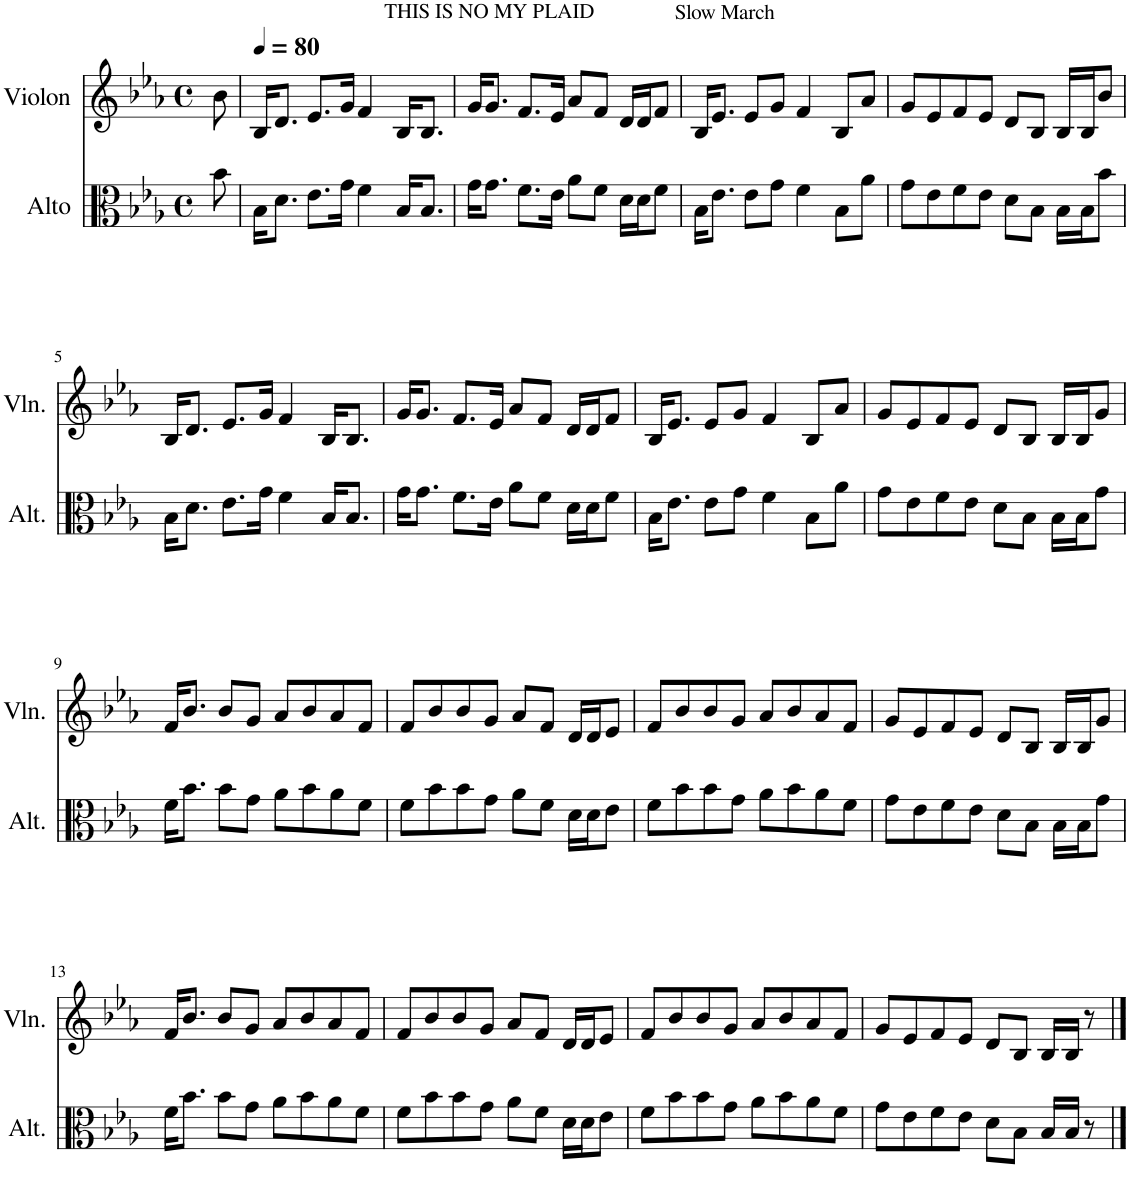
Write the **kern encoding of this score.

**kern	**kern
*part2	*part1
*staff2	*staff1
*I"Alto	*I"Violon
*I'Alt.	*I'Vln.
*clefC3	*clefG2
*k[b-e-a-]	*k[b-e-a-]
*M4/4	*M4/4
*met(c)	*met(c)
=	=
8b-\	8b-\
=1	=1
*	*MM80
16B-\KL	16B-/KL
8.d\J	8.d/J
8.e-\L	8.e-/L
16g\Jk	16g/Jk
!	!LO:TX:a:t=THIS IS NO MY PLAID
4f\	4f/
16B-/KL	16B-/KL
8.B-/J	8.B-/J
=2	=2
16g\KL	16g/KL
8.g\J	8.g/J
8.f\L	8.f/L
16e-\Jk	16e-/Jk
8a-\L	8a-/L
8f\J	8f/J
16d\LL	16d/LL
16d\J	16d/J
8f\J	8f/J
=3	=3
!	!LO:TX:a:t=Slow March
16B-\KL	16B-/KL
8.e-\J	8.e-/J
8e-\L	8e-/L
8g\J	8g/J
4f\	4f/
8B-\L	8B-/L
8a-\J	8a-/J
=4	=4
8g\L	8g/L
8e-\	8e-/
8f\	8f/
8e-\J	8e-/J
8d\L	8d/L
8B-\J	8B-/J
16B-\LL	16B-/LL
16B-\J	16B-/J
8b-\J	8b-/J
!!LO:LB:g=z
=5	=5
16B-\KL	16B-/KL
8.d\J	8.d/J
8.e-\L	8.e-/L
16g\Jk	16g/Jk
4f\	4f/
16B-/KL	16B-/KL
8.B-/J	8.B-/J
=6	=6
16g\KL	16g/KL
8.g\J	8.g/J
8.f\L	8.f/L
16e-\Jk	16e-/Jk
8a-\L	8a-/L
8f\J	8f/J
16d\LL	16d/LL
16d\J	16d/J
8f\J	8f/J
=7	=7
16B-\KL	16B-/KL
8.e-\J	8.e-/J
8e-\L	8e-/L
8g\J	8g/J
4f\	4f/
8B-\L	8B-/L
8a-\J	8a-/J
=8	=8
8g\L	8g/L
8e-\	8e-/
8f\	8f/
8e-\J	8e-/J
8d\L	8d/L
8B-\J	8B-/J
16B-\LL	16B-/LL
16B-\J	16B-/J
8g\J	8g/J
!!LO:LB:g=z
=9	=9
16f\KL	16f/KL
8.b-\J	8.b-/J
8b-\L	8b-/L
8g\J	8g/J
8a-\L	8a-/L
8b-\	8b-/
8a-\	8a-/
8f\J	8f/J
=10	=10
8f\L	8f/L
8b-\	8b-/
8b-\	8b-/
8g\J	8g/J
8a-\L	8a-/L
8f\J	8f/J
16d\LL	16d/LL
16d\J	16d/J
8e-\J	8e-/J
=11	=11
8f\L	8f/L
8b-\	8b-/
8b-\	8b-/
8g\J	8g/J
8a-\L	8a-/L
8b-\	8b-/
8a-\	8a-/
8f\J	8f/J
=12	=12
8g\L	8g/L
8e-\	8e-/
8f\	8f/
8e-\J	8e-/J
8d\L	8d/L
8B-\J	8B-/J
16B-\LL	16B-/LL
16B-\J	16B-/J
8g\J	8g/J
!!LO:LB:g=z
=13	=13
16f\KL	16f/KL
8.b-\J	8.b-/J
8b-\L	8b-/L
8g\J	8g/J
8a-\L	8a-/L
8b-\	8b-/
8a-\	8a-/
8f\J	8f/J
=14	=14
8f\L	8f/L
8b-\	8b-/
8b-\	8b-/
8g\J	8g/J
8a-\L	8a-/L
8f\J	8f/J
16d\LL	16d/LL
16d\J	16d/J
8e-\J	8e-/J
=15	=15
8f\L	8f/L
8b-\	8b-/
8b-\	8b-/
8g\J	8g/J
8a-\L	8a-/L
8b-\	8b-/
8a-\	8a-/
8f\J	8f/J
=16	=16
8g\L	8g/L
8e-\	8e-/
8f\	8f/
8e-\J	8e-/J
8d\L	8d/L
8B-\J	8B-/J
16B-/LL	16B-/LL
16B-/JJ	16B-/JJ
8r	8r
==	==
*-	*-
